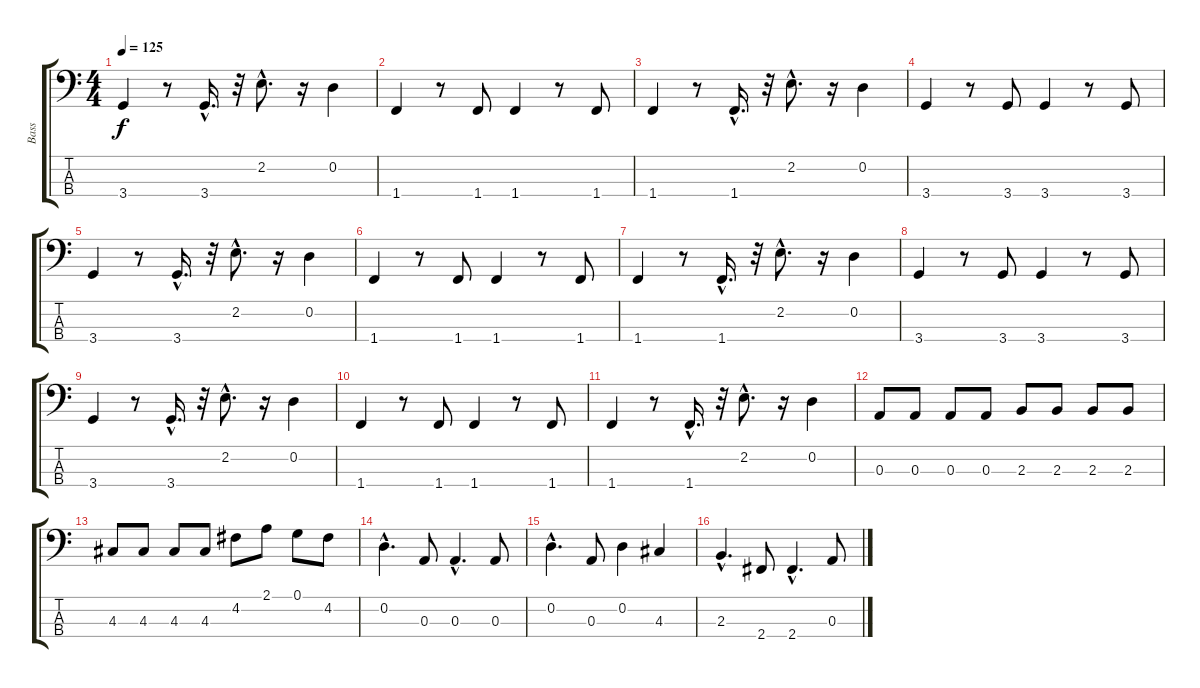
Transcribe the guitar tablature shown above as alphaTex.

\track ("Bass" "Bass") {instrument electricbassfinger}
\staff {score tabs}
\tuning (G2 D2 A1 E1) {hide}
\ts (4 4)
\tempo 125
\clef f4
\ks c
3.4.4{dy f} r.8 3.4{hac}.16{d} r.32 2.2{hac}.8{d} r.16 0.2.4 |
1.4.4 r.8 1.4.8 1.4.4 r.8 1.4.8 |
1.4.4 r.8 1.4{hac}.16{d} r.32 2.2{hac}.8{d} r.16 0.2.4 |
3.4.4 r.8 3.4.8 3.4.4 r.8 3.4.8 |
3.4.4 r.8 3.4{hac}.16{d} r.32 2.2{hac}.8{d} r.16 0.2.4 |
1.4.4 r.8 1.4.8 1.4.4 r.8 1.4.8 |
1.4.4 r.8 1.4{hac}.16{d} r.32 2.2{hac}.8{d} r.16 0.2.4 |
3.4.4 r.8 3.4.8 3.4.4 r.8 3.4.8 |
3.4.4 r.8 3.4{hac}.16{d} r.32 2.2{hac}.8{d} r.16 0.2.4 |
1.4.4 r.8 1.4.8 1.4.4 r.8 1.4.8 |
1.4.4 r.8 1.4{hac}.16{d} r.32 2.2{hac}.8{d} r.16 0.2.4 |
0.3.8 0.3.8 0.3.8 0.3.8 2.3.8 2.3.8 2.3.8 2.3.8 |
4.3.8 4.3.8 4.3.8 4.3.8 4.2.8 2.1.8 0.1.8 4.2.8 |
0.2{hac}.4{d} 0.3.8 0.3{hac}.4{d} 0.3.8 |
0.2{hac}.4{d} 0.3.8 0.2.4 4.3.4 |
2.3{hac}.4{d} 2.4.8 2.4{hac}.4{d} 0.3.8
